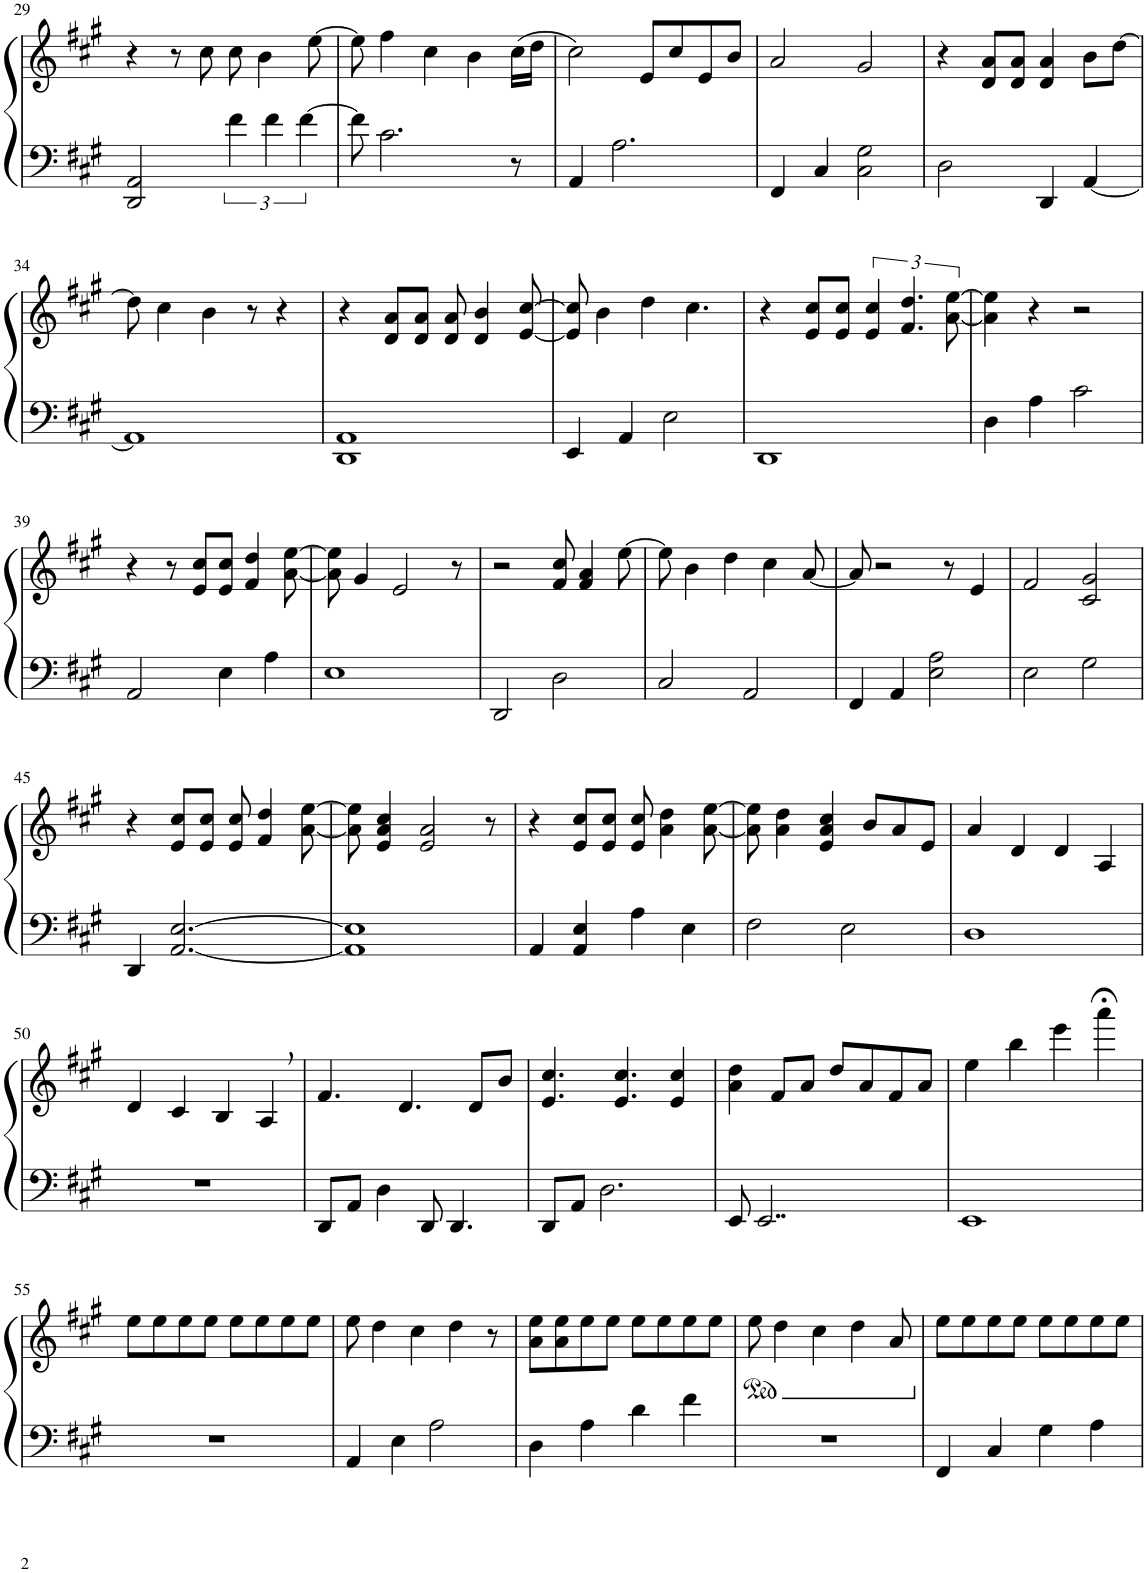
**kern	**kern
*part1	*part1
*staff2	*staff1
*I"Piano	*
*I'Pno.	*
!!LO:PB:g=z
*clefG2	*clefG2
*k[f#c#g#]	*k[f#c#g#]
*M4/4	*M4/4
=29	=29
2DD/ 2AA/	4r
.	8r
.	8cc#\
6f#\	8cc#\
.	4b\
6f#\	.
[6f#\	.
.	[8ee\
=30	=30
8f#\]	8ee\]
2.c#\	4ff#\
.	4cc#\
.	4b\
8r	(16cc#\LL
.	16dd\JJ
=31	=31
4AA/	2cc#\)
2.A\	.
.	8e/L
.	8cc#/
.	8e/
.	8b/J
=32	=32
4FF#/	2a/
4C#/	.
2C#\ 2G#\	2g#/
=33	=33
2D\	4r
.	8d/ 8a/L
.	8d/ 8a/J
4DD/	4d/ 4a/
[4AA/	8b\L
.	[8dd\J
!!LO:LB:g=z
=34	=34
1AA]	8dd\]
.	4cc#\
.	4b\
.	8r
.	4r
=35	=35
1DD 1AA	4r
.	8d/ 8a/L
.	8d/ 8a/J
.	8d/ 8a/
.	4d/ 4b/
.	[8e/ [8cc#/
=36	=36
4EE/	8e/] 8cc#/]
.	4b\
4AA/	.
.	4dd\
2E\	.
.	4.cc#\
=37	=37
1DD	4r
.	8e/ 8cc#/L
.	8e/ 8cc#/J
.	6e/ 6cc#/
.	6.f#/ 6.dd/
.	[12a\ [12ee\
=38	=38
4D\	4a\] 4ee\]
4A\	4r
2c#\	2r
!!LO:LB:g=z
=39	=39
2AA/	4r
.	8r
.	8e/ 8cc#/L
4E\	8e/ 8cc#/J
.	4f#/ 4dd/
4A\	.
.	[8a\ [8ee\
=40	=40
1E	8a\] 8ee\]
.	4g#/
.	2e/
.	8r
=41	=41
2DD/	2r
2D\	8f#/ 8cc#/
.	4f#/ 4a/
.	[8ee\
=42	=42
2C#/	8ee\]
.	4b\
.	4dd\
2AA/	.
.	4cc#\
.	[8a/
=43	=43
4FF#/	8a/]
.	2r
4AA/	.
2E\ 2A\	.
.	8r
.	4e/
=44	=44
2E\	2f#/
2G#\	2c#/ 2g#/
!!LO:LB:g=z
=45	=45
4DD/	4r
[2.AA/ [2.E/	8e/ 8cc#/L
.	8e/ 8cc#/J
.	8e/ 8cc#/
.	4f#/ 4dd/
.	[8a\ [8ee\
=46	=46
1AA] 1E]	8a\] 8ee\]
.	4e/ 4a/ 4cc#/
.	2e/ 2a/
.	8r
=47	=47
4AA/	4r
4AA/ 4E/	8e/ 8cc#/L
.	8e/ 8cc#/J
4A\	8e/ 8cc#/
.	4a\ 4dd\
4E\	.
.	[8a\ [8ee\
=48	=48
2F#\	8a\] 8ee\]
.	4a\ 4dd\
.	4e/ 4a/ 4cc#/
2E\	.
.	8b/L
.	8a/
.	8e/J
=49	=49
1D	4a/
.	4d/
.	4d/
.	4A/
!!LO:LB:g=z
=50	=50
1r	4d/
.	4c#/
.	4B/
.	4A,/
=51	=51
8DD/L	4.f#/
8AA/J	.
4D\	.
.	4.d/
8DD/	.
4.DD/	.
.	8d/L
.	8b/J
=52	=52
8DD/L	4.e/ 4.cc#/
8AA/J	.
2.D\	.
.	4.e/ 4.cc#/
.	4e/ 4cc#/
=53	=53
8EE/	4a\ 4dd\
2..EE/	.
.	8f#/L
.	8a/J
.	8dd/L
.	8a/
.	8f#/
.	8a/J
=54	=54
1EE	4ee\
.	4bb\
.	4eee\
.	4aaa;<\
!!LO:LB:g=z
=55	=55
1r	8ee\L
.	8ee\
.	8ee\
.	8ee\J
.	8ee\L
.	8ee\
.	8ee\
.	8ee\J
=56	=56
4AA/	8ee\
.	4dd\
4E\	.
.	4cc#\
2A\	.
.	4dd\
.	8r
=57	=57
4D\	8a\ 8ee\L
.	8a\ 8ee\
4A\	8ee\
.	8ee\J
4d\	8ee\L
.	8ee\
4f#\	8ee\
.	8ee\J
=58	=58
*	*ped
1r	8ee\
.	4dd\
.	4cc#\
.	4dd\
.	8a/
=59	=59
*	*Xped
4FF#/	8ee\L
.	8ee\
4C#/	8ee\
.	8ee\J
4G#\	8ee\L
.	8ee\
4A\	8ee\
.	8ee\J
=	=
*-	*-
